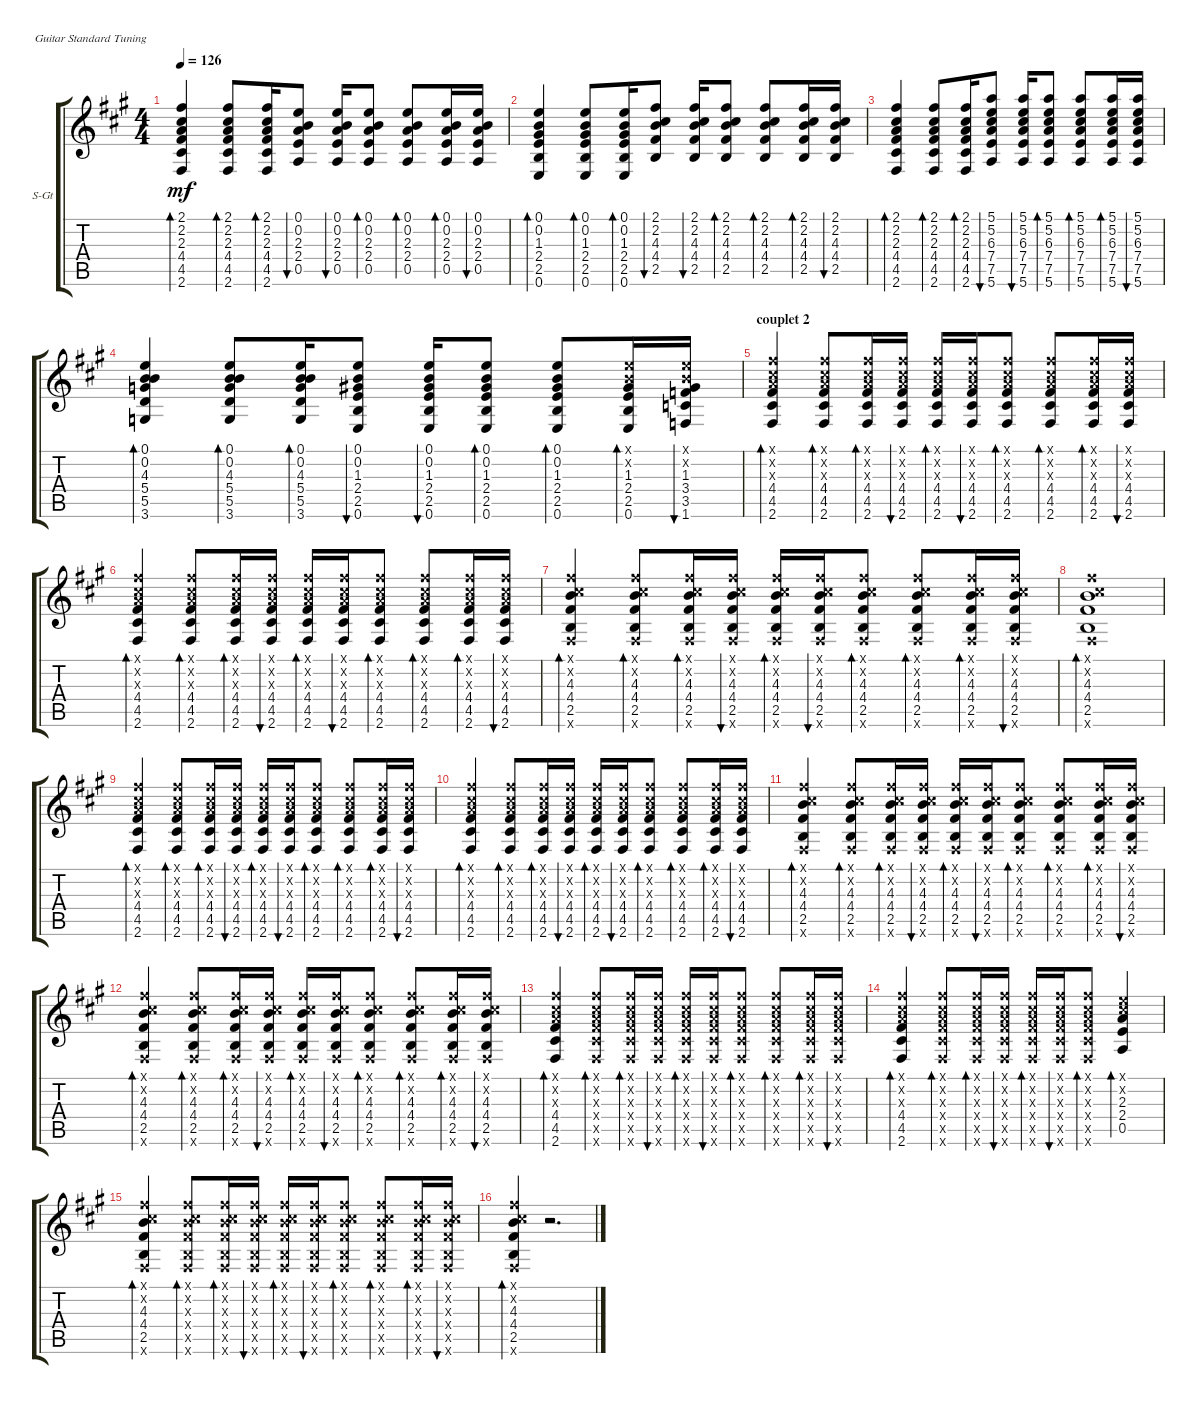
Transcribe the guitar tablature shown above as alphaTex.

\defaultSystemsLayout 4
\bracketExtendMode groupsimilarinstruments
\firstSystemTrackNameOrientation horizontal
\otherSystemsTrackNameOrientation horizontal
\track ("Steel Guitar" "S-Gt") {instrument acousticguitarsteel}
\staff {score tabs}
\tuning (E4 B3 G3 D3 A2 E2)
\ts (4 4)
\tempo 126
\clef g2
\ks f#minor
(2.6 4.5 4.4 2.3 2.2 2.1).4{bd 30 dy mf} (2.6 4.5 4.4 2.1 2.2 2.3).8{bd 30} (2.6 4.5 4.4 2.1 2.2 2.3).16{bd 30} (0.5 2.4 0.1 0.2 2.3).8{bu 30} (0.5 2.4 0.1 0.2 2.3).16{bu 30} (0.5 2.4 0.1 0.2 2.3).8{bd 30} (0.5 2.4 0.1 0.2 2.3).8{bd 30} (0.5 2.4 0.1 0.2 2.3).16{bd 30} (0.5 2.4 0.1 0.2 2.3).16{bu 30} |
(2.5 2.4 1.3 0.2 0.1 0.6).4{bd 30} (2.5 2.4 0.1 0.2 1.3 0.6).8{bd 30} (2.5 2.4 0.1 0.2 1.3 0.6).16{bd 30} (2.5 4.4 2.1 2.2 4.3).8{bu 30} (2.5 4.4 2.1 2.2 4.3).16{bu 30} (2.5 4.4 2.1 2.2 4.3).8{bd 30} (2.5 4.4 2.1 2.2 4.3).8{bd 30} (2.5 4.4 2.1 2.2 4.3).16{bd 30} (2.5 4.4 2.1 2.2 4.3).16{bu 30} |
(2.6 4.5 4.4 2.3 2.2 2.1).4{bd 30} (2.6 4.5 4.4 2.1 2.2 2.3).8{bd 30} (2.6 4.5 4.4 2.1 2.2 2.3).16{bd 30} (7.5 7.4 5.1 5.2 6.3 5.6).8{bu 30} (7.5 7.4 5.1 5.2 6.3 5.6).16{bu 30} (7.5 7.4 5.1 5.2 6.3 5.6).8{bd 30} (7.5 7.4 5.1 5.2 6.3 5.6).8{bd 30} (7.5 7.4 5.1 5.2 6.3 5.6).16{bd 30} (7.5 7.4 5.1 5.2 6.3 5.6).16{bu 30} |
(5.5 5.4 4.3 0.2 0.1 3.6).4{bd 30} (5.5 5.4 0.1 0.2 4.3 3.6).8{bd 30} (5.5 5.4 0.1 0.2 4.3 3.6).16{bd 30} (2.5 2.4 0.1 0.2 1.3 0.6).8{bu 30} (2.5 2.4 0.1 0.2 1.3 0.6).16{bu 30} (2.5 2.4 0.1 0.2 1.3 0.6).8{bd 30} (2.5 2.4 0.1 0.2 1.3 0.6).8{bd 30} (2.5 2.4 0.1{x} 0.2{x} 1.3 0.6).16{bd 30} (3.5 3.4 0.1{x} 0.2{x} 1.3 1.6).16{bu 30} |
\section ("" "couplet 2")
(2.6 4.5 4.4 2.3{x} 2.2{x} 2.1{x}).4{bd 30} (2.6 4.5 4.4 2.1{x} 2.2{x} 2.3{x}).8{bd 30} (2.6 4.5 4.4 2.1{x} 2.2{x} 2.3{x}).16{bd 30} (2.6 4.5 4.4 2.1{x} 2.2{x} 2.3{x}).16{bu 30} (2.6 4.5 4.4 2.1{x} 2.2{x} 2.3{x}).16{bd 30} (2.6 4.5 4.4 2.1{x} 2.2{x} 2.3{x}).16{bu 30} (2.6 4.5 4.4 2.1{x} 2.2{x} 2.3{x}).8{bd 30} (2.6 4.5 4.4 2.1{x} 2.2{x} 2.3{x}).8{bd 30} (2.6 4.5 4.4 2.1{x} 2.2{x} 2.3{x}).16{bd 30} (2.6 4.5 4.4 2.1{x} 2.2{x} 2.3{x}).16{bu 30} |
(2.6 4.5 4.4 2.3{x} 2.2{x} 2.1{x}).4{bd 30} (2.6 4.5 4.4 2.1{x} 2.2{x} 2.3{x}).8{bd 30} (2.6 4.5 4.4 2.1{x} 2.2{x} 2.3{x}).16{bd 30} (2.6 4.5 4.4 2.1{x} 2.2{x} 2.3{x}).16{bu 30} (2.6 4.5 4.4 2.1{x} 2.2{x} 2.3{x}).16{bd 30} (2.6 4.5 4.4 2.1{x} 2.2{x} 2.3{x}).16{bu 30} (2.6 4.5 4.4 2.1{x} 2.2{x} 2.3{x}).8{bd 30} (2.6 4.5 4.4 2.1{x} 2.2{x} 2.3{x}).8{bd 30} (2.6 4.5 4.4 2.1{x} 2.2{x} 2.3{x}).16{bd 30} (2.6 4.5 4.4 2.1{x} 2.2{x} 2.3{x}).16{bu 30} |
(2.5 4.4 4.3 2.2{x} 2.1{x} 2.6{x}).4{bd 30} (2.6{x} 2.5 4.4 4.3 2.2{x} 2.1{x}).8{bd 30} (2.6{x} 2.5 4.4 4.3 2.2{x} 2.1{x}).16{bd 30} (2.6{x} 2.5 4.4 4.3 2.2{x} 2.1{x}).16{bu 30} (2.6{x} 2.5 4.4 4.3 2.2{x} 2.1{x}).16{bd 30} (2.6{x} 2.5 4.4 4.3 2.2{x} 2.1{x}).16{bu 30} (2.6{x} 2.5 4.4 4.3 2.2{x} 2.1{x}).8{bd 30} (2.6{x} 2.5 4.4 4.3 2.2{x} 2.1{x}).8{bd 30} (2.6{x} 2.5 4.4 4.3 2.2{x} 2.1{x}).16{bd 30} (2.6{x} 2.5 4.4 4.3 2.2{x} 2.1{x}).16{bu 30} |
(2.5 4.4 4.3 2.2{x} 2.1{x} 2.6{x}).1{bd 30} |
(2.6 4.5 4.4 2.3{x} 2.2{x} 2.1{x}).4{bd 30} (2.6 4.5 4.4 2.1{x} 2.2{x} 2.3{x}).8{bd 30} (2.6 4.5 4.4 2.1{x} 2.2{x} 2.3{x}).16{bd 30} (2.6 4.5 4.4 2.1{x} 2.2{x} 2.3{x}).16{bu 30} (2.6 4.5 4.4 2.1{x} 2.2{x} 2.3{x}).16{bd 30} (2.6 4.5 4.4 2.1{x} 2.2{x} 2.3{x}).16{bu 30} (2.6 4.5 4.4 2.1{x} 2.2{x} 2.3{x}).8{bd 30} (2.6 4.5 4.4 2.1{x} 2.2{x} 2.3{x}).8{bd 30} (2.6 4.5 4.4 2.1{x} 2.2{x} 2.3{x}).16{bd 30} (2.6 4.5 4.4 2.1{x} 2.2{x} 2.3{x}).16{bu 30} |
(2.6 4.5 4.4 2.3{x} 2.2{x} 2.1{x}).4{bd 30} (2.6 4.5 4.4 2.1{x} 2.2{x} 2.3{x}).8{bd 30} (2.6 4.5 4.4 2.1{x} 2.2{x} 2.3{x}).16{bd 30} (2.6 4.5 4.4 2.1{x} 2.2{x} 2.3{x}).16{bu 30} (2.6 4.5 4.4 2.1{x} 2.2{x} 2.3{x}).16{bd 30} (2.6 4.5 4.4 2.1{x} 2.2{x} 2.3{x}).16{bu 30} (2.6 4.5 4.4 2.1{x} 2.2{x} 2.3{x}).8{bd 30} (2.6 4.5 4.4 2.1{x} 2.2{x} 2.3{x}).8{bd 30} (2.6 4.5 4.4 2.1{x} 2.2{x} 2.3{x}).16{bd 30} (2.6 4.5 4.4 2.1{x} 2.2{x} 2.3{x}).16{bu 30} |
(2.5 4.4 4.3 2.2{x} 2.1{x} 2.6{x}).4{bd 30} (2.6{x} 2.5 4.4 4.3 2.2{x} 2.1{x}).8{bd 30} (2.6{x} 2.5 4.4 4.3 2.2{x} 2.1{x}).16{bd 30} (2.6{x} 2.5 4.4 4.3 2.2{x} 2.1{x}).16{bu 30} (2.6{x} 2.5 4.4 4.3 2.2{x} 2.1{x}).16{bd 30} (2.6{x} 2.5 4.4 4.3 2.2{x} 2.1{x}).16{bu 30} (2.6{x} 2.5 4.4 4.3 2.2{x} 2.1{x}).8{bd 30} (2.6{x} 2.5 4.4 4.3 2.2{x} 2.1{x}).8{bd 30} (2.6{x} 2.5 4.4 4.3 2.2{x} 2.1{x}).16{bd 30} (2.6{x} 2.5 4.4 4.3 2.2{x} 2.1{x}).16{bu 30} |
(2.5 4.4 4.3 2.2{x} 2.1{x} 2.6{x}).4{bd 30} (2.6{x} 2.5 4.4 4.3 2.2{x} 2.1{x}).8{bd 30} (2.6{x} 2.5 4.4 4.3 2.2{x} 2.1{x}).16{bd 30} (2.6{x} 2.5 4.4 4.3 2.2{x} 2.1{x}).16{bu 30} (2.6{x} 2.5 4.4 4.3 2.2{x} 2.1{x}).16{bd 30} (2.6{x} 2.5 4.4 4.3 2.2{x} 2.1{x}).16{bu 30} (2.6{x} 2.5 4.4 4.3 2.2{x} 2.1{x}).8{bd 30} (2.6{x} 2.5 4.4 4.3 2.2{x} 2.1{x}).8{bd 30} (2.6{x} 2.5 4.4 4.3 2.2{x} 2.1{x}).16{bd 30} (2.6{x} 2.5 4.4 4.3 2.2{x} 2.1{x}).16{bu 30} |
(2.6 4.5 4.4 2.3{x} 2.2{x} 2.1{x}).4{bd 30} (2.6{x} 4.5{x} 4.4{x} 2.1{x} 2.2{x} 2.3{x}).8{bd 30} (2.6{x} 4.5{x} 4.4{x} 2.1{x} 2.2{x} 2.3{x}).16{bd 30} (2.6{x} 4.5{x} 4.4{x} 2.1{x} 2.2{x} 2.3{x}).16{bu 30} (2.6{x} 4.5{x} 4.4{x} 2.1{x} 2.2{x} 2.3{x}).16{bd 30} (2.6{x} 4.5{x} 4.4{x} 2.1{x} 2.2{x} 2.3{x}).16{bu 30} (2.6{x} 4.5{x} 4.4{x} 2.1{x} 2.2{x} 2.3{x}).8{bd 30} (2.6{x} 4.5{x} 4.4{x} 2.1{x} 2.2{x} 2.3{x}).8{bd 30} (2.6{x} 4.5{x} 4.4{x} 2.1{x} 2.2{x} 2.3{x}).16{bd 30} (2.6{x} 4.5{x} 4.4{x} 2.1{x} 2.2{x} 2.3{x}).16{bu 30} |
(2.6 4.5 4.4 2.3{x} 2.2{x} 2.1{x}).4{bd 30} (2.6{x} 4.5{x} 4.4{x} 2.1{x} 2.2{x} 2.3{x}).8{bd 30} (2.6{x} 4.5{x} 4.4{x} 2.1{x} 2.2{x} 2.3{x}).16{bd 30} (2.6{x} 4.5{x} 4.4{x} 2.1{x} 2.2{x} 2.3{x}).16{bu 30} (2.6{x} 4.5{x} 4.4{x} 2.1{x} 2.2{x} 2.3{x}).16{bd 30} (2.6{x} 4.5{x} 4.4{x} 2.1{x} 2.2{x} 2.3{x}).16{bu 30} (2.6{x} 4.5{x} 4.4{x} 2.1{x} 2.2{x} 2.3{x}).8{bd 30} (0.5 2.4 2.3 2.2{x} 0.1{x}).4{bd 30} |
(2.5 4.4 4.3 2.2{x} 2.1{x} 2.6{x}).4{bd 30} (2.6{x} 2.5{x} 4.4{x} 4.3{x} 2.2{x} 2.1{x}).8{bd 30} (2.6{x} 2.5{x} 4.4{x} 4.3{x} 2.2{x} 2.1{x}).16{bd 30} (2.6{x} 2.5{x} 4.4{x} 4.3{x} 2.2{x} 2.1{x}).16{bu 30} (2.6{x} 2.5{x} 4.4{x} 4.3{x} 2.2{x} 2.1{x}).16{bd 30} (2.6{x} 2.5{x} 4.4{x} 4.3{x} 2.2{x} 2.1{x}).16{bu 30} (2.6{x} 2.5{x} 4.4{x} 4.3{x} 2.2{x} 2.1{x}).8{bd 30} (2.6{x} 2.5{x} 4.4{x} 4.3{x} 2.2{x} 2.1{x}).8{bd 30} (2.6{x} 2.5{x} 4.4{x} 4.3{x} 2.2{x} 2.1{x}).16{bd 30} (2.6{x} 2.5{x} 4.4{x} 4.3{x} 2.2{x} 2.1{x}).16{bu 30} |
(2.5 4.4 4.3 2.2{x} 2.1{x} 2.6{x}).4{bd 30} r.2{d}
